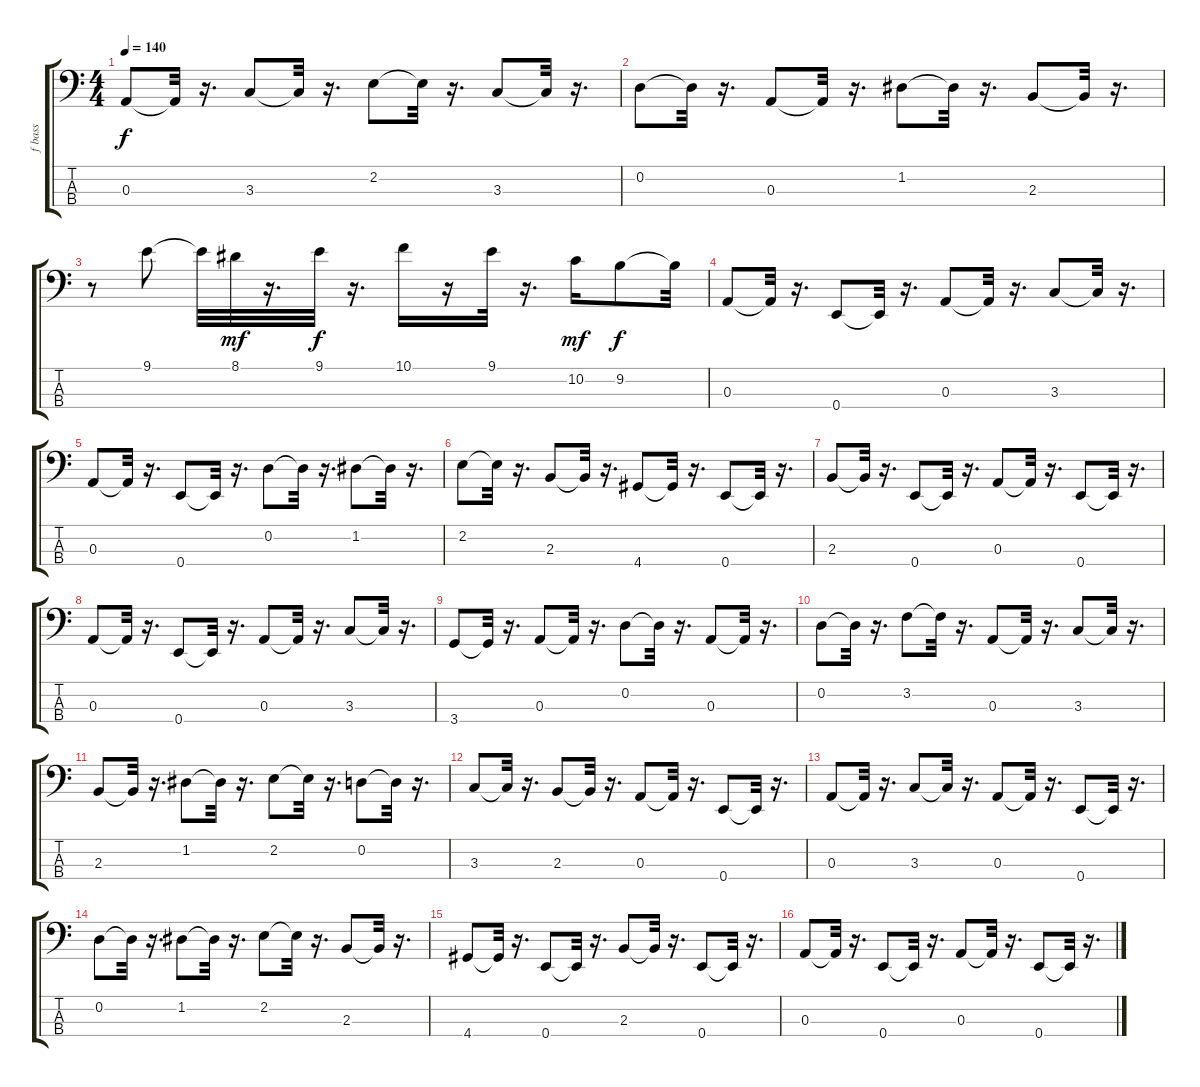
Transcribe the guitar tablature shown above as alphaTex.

\track ("f bass" "f bass") {instrument electricbassfinger}
\staff {score tabs}
\tuning (G2 D2 A1 E1) {hide}
\ts (4 4)
\tempo 140
\clef f4
\ks c
0.3.8{dy f} 0.3{t}.32 r.16{d} 3.3.8 3.3{t}.32 r.16{d} 2.2.8 2.2{t}.32 r.16{d} 3.3.8 3.3{t}.32 r.16{d} |
0.2.8 0.2{t}.32 r.16{d} 0.3.8 0.3{t}.32 r.16{d} 1.2.8 1.2{t}.32 r.16{d} 2.3.8 2.3{t}.32 r.16{d} |
r.8 9.1.8 9.1{t}.32 8.1.32{dy mf} r.16{d} 9.1.32{dy f} r.16{d} 10.1.16 r.16 9.1.32 r.16{d} 10.2.16{dy mf} 9.2.8{dy f} 9.2{t}.32 |
0.3.8 0.3{t}.32 r.16{d} 0.4.8 0.4{t}.32 r.16{d} 0.3.8 0.3{t}.32 r.16{d} 3.3.8 3.3{t}.32 r.16{d} |
0.3.8 0.3{t}.32 r.16{d} 0.4.8 0.4{t}.32 r.16{d} 0.2.8 0.2{t}.32 r.16{d} 1.2.8 1.2{t}.32 r.16{d} |
2.2.8 2.2{t}.32 r.16{d} 2.3.8 2.3{t}.32 r.16{d} 4.4.8 4.4{t}.32 r.16{d} 0.4.8 0.4{t}.32 r.16{d} |
2.3.8 2.3{t}.32 r.16{d} 0.4.8 0.4{t}.32 r.16{d} 0.3.8 0.3{t}.32 r.16{d} 0.4.8 0.4{t}.32 r.16{d} |
0.3.8 0.3{t}.32 r.16{d} 0.4.8 0.4{t}.32 r.16{d} 0.3.8 0.3{t}.32 r.16{d} 3.3.8 3.3{t}.32 r.16{d} |
3.4.8 3.4{t}.32 r.16{d} 0.3.8 0.3{t}.32 r.16{d} 0.2.8 0.2{t}.32 r.16{d} 0.3.8 0.3{t}.32 r.16{d} |
0.2.8 0.2{t}.32 r.16{d} 3.2.8 3.2{t}.32 r.16{d} 0.3.8 0.3{t}.32 r.16{d} 3.3.8 3.3{t}.32 r.16{d} |
2.3.8 2.3{t}.32 r.16{d} 1.2.8 1.2{t}.32 r.16{d} 2.2.8 2.2{t}.32 r.16{d} 0.2.8 0.2{t}.32 r.16{d} |
3.3.8 3.3{t}.32 r.16{d} 2.3.8 2.3{t}.32 r.16{d} 0.3.8 0.3{t}.32 r.16{d} 0.4.8 0.4{t}.32 r.16{d} |
0.3.8 0.3{t}.32 r.16{d} 3.3.8 3.3{t}.32 r.16{d} 0.3.8 0.3{t}.32 r.16{d} 0.4.8 0.4{t}.32 r.16{d} |
0.2.8 0.2{t}.32 r.16{d} 1.2.8 1.2{t}.32 r.16{d} 2.2.8 2.2{t}.32 r.16{d} 2.3.8 2.3{t}.32 r.16{d} |
4.4.8 4.4{t}.32 r.16{d} 0.4.8 0.4{t}.32 r.16{d} 2.3.8 2.3{t}.32 r.16{d} 0.4.8 0.4{t}.32 r.16{d} |
0.3.8 0.3{t}.32 r.16{d} 0.4.8 0.4{t}.32 r.16{d} 0.3.8 0.3{t}.32 r.16{d} 0.4.8 0.4{t}.32 r.16{d}
